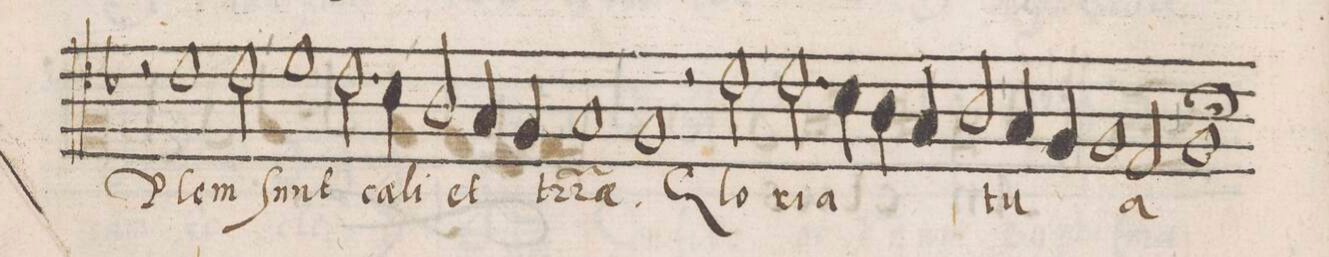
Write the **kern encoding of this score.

**kern	**text
*I"TENOR	*
*clefC4	*
*k[b-]	*
*met()	*
*M2/1	*
2r	.
1c	Ple-
2c\	-ni
=36-	=36-
1d	ſunt
2.c\	.
4B-\	cae-
=37-	=37-
2A/	-li
4G/	et
4F/	.
1G	t(e)r-
=38-	=38-
1F	-ra.
2r	.
2c\	Glo-
=39-	=39-
2.c\	-ri-
4B-\	-a
4A\	.
4G/	.
2A/	tu-
=40-	=40-
4G/	.
4F/	.
1F	.
2E/	-a
=41-	=41-
0F;	.
=42||	=42||
*-	*-
